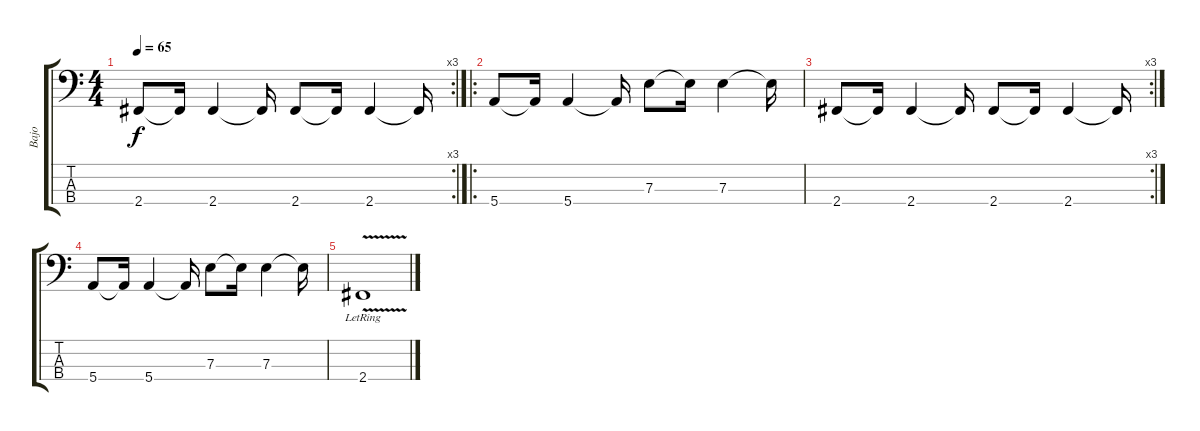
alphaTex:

\track ("Bajo" "Bajo") {instrument electricbassfinger}
\staff {score tabs}
\tuning (G2 D2 A1 E1) {hide}
\rc 3
\ts (4 4)
\tempo 65
\clef f4
\ks c
2.4.8{dy f} 2.4{t}.16 2.4.4 2.4{t}.16 2.4.8 2.4{t}.16 2.4.4 2.4{t}.16 |
\ro
5.4.8 5.4{t}.16 5.4.4 5.4{t}.16 7.3.8 7.3{t}.16 7.3.4 7.3{t}.16 |
\rc 3
2.4.8 2.4{t}.16 2.4.4 2.4{t}.16 2.4.8 2.4{t}.16 2.4.4 2.4{t}.16 |
5.4.8 5.4{t}.16 5.4.4 5.4{t}.16 7.3.8 7.3{t}.16 7.3.4 7.3{t}.16 |
2.4{v lr}.1
